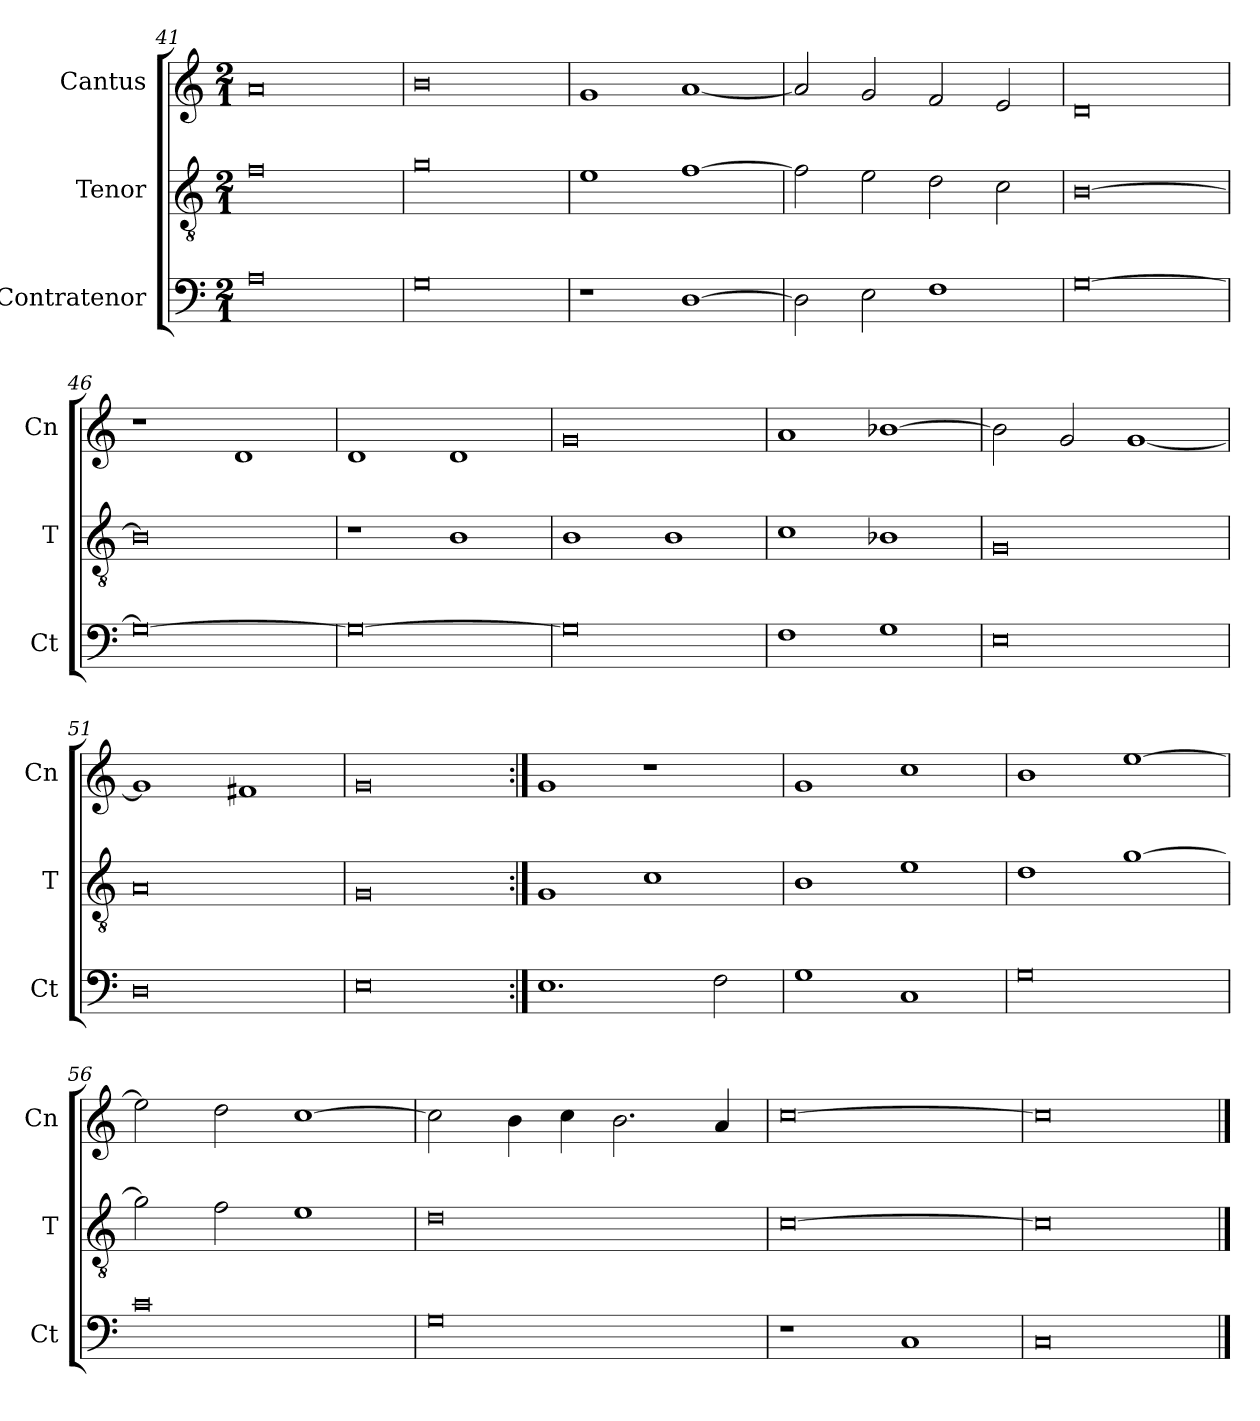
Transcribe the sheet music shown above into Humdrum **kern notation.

**kern	**kern	**kern
*part3	*part2	*part1
*staff3	*staff2	*staff1
*I"Contratenor	*I"Tenor	*I"Cantus
*I'Ct	*I'T	*I'Cn
*clefF4	*clefGv2	*clefG2
*k[]	*k[]	*k[]
*M2/1	*M2/1	*M2/1
=41	=41	=41
0A	0f	0a
=42	=42	=42
0G	0g	0b
=43	=43	=43
1r	1e	1g
[1D	[1f	[1a
=44	=44	=44
2D\]	2f\]	2a/]
2E\	2e\	2g/
1F	2d\	2f/
.	2c\	2e/
=45	=45	=45
[0G	[0B	0d
=46	=46	=46
0G_	0B]	1r
.	.	1d
=47	=47	=47
0G_	1r	1d
.	1B	1d
=48	=48	=48
0G]	1B	0g
.	1B	.
=49	=49	=49
1F	1c	1a
1G	1B-X	[1b-X
=50	=50	=50
0E	0G	2b-\]
.	.	2g/
.	.	[1g
=51	=51	=51
0D	0A	1g]
.	.	1f#X
=52	=52	=52
0E	0G	0g
=53:|!	=53:|!	=53:|!
1.E	1G	1g
.	1c	1r
2F\	.	.
=54	=54	=54
1G	1B	1g
1C	1e	1cc
=55	=55	=55
0G	1d	1b
.	[1g	[1ee
=56	=56	=56
0c	2g\]	2ee\]
.	2f\	2dd\
.	1e	[1cc
=57	=57	=57
0G	0d	2cc\]
.	.	4b\
.	.	4cc\
.	.	2.b\
.	.	4a/
=58	=58	=58
1r	[0c	[0cc
1C	.	.
=59	=59	=59
0C	0c]	0cc]
==	==	==
*-	*-	*-
